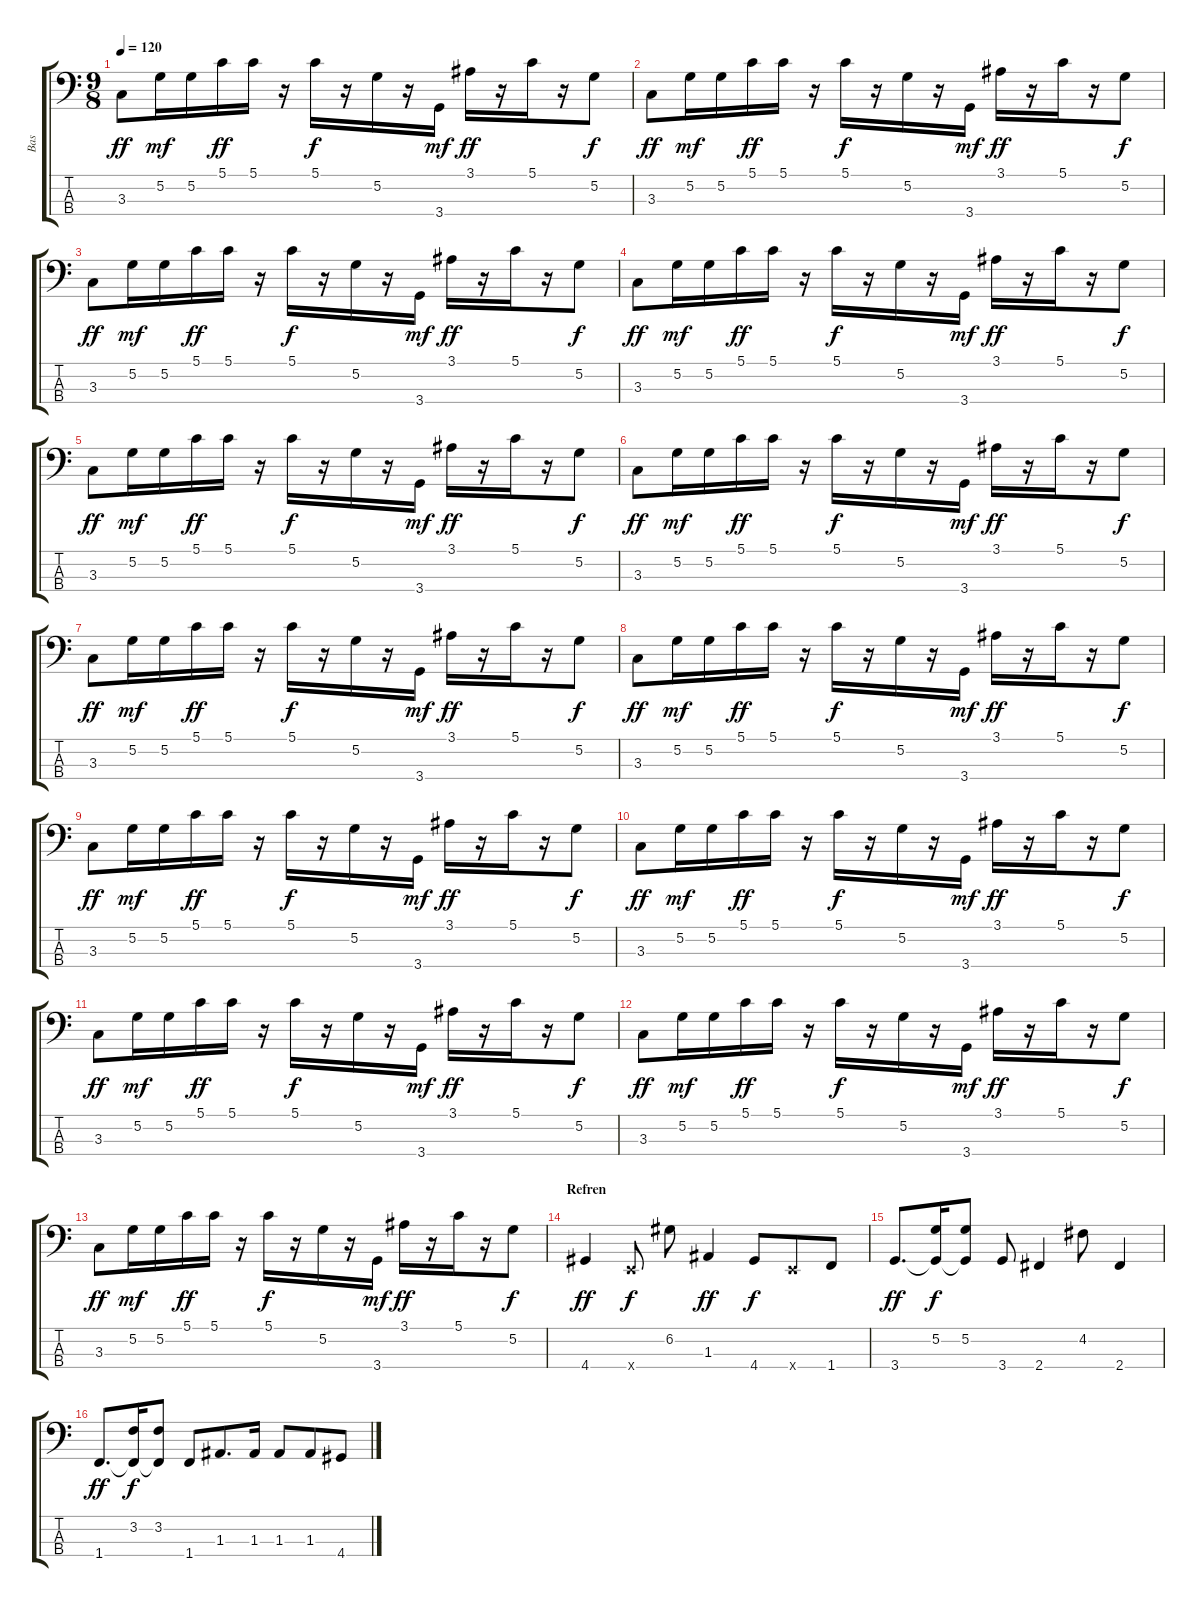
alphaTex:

\track ("Bas" "Bas") {instrument electricbassfinger}
\staff {score tabs}
\tuning (G2 D2 A1 E1) {hide}
\ts (9 8)
\tempo 120
\clef f4
\ks c
3.3.8{dy ff} 5.2.16{dy mf} 5.2.16 5.1.16{dy ff} 5.1.16 r.16 5.1.16{dy f} r.16 5.2.16 r.16 3.4.16{dy mf} 3.1.16{dy ff} r.16 5.1.16 r.16 5.2.8{dy f} |
3.3.8{dy ff} 5.2.16{dy mf} 5.2.16 5.1.16{dy ff} 5.1.16 r.16 5.1.16{dy f} r.16 5.2.16 r.16 3.4.16{dy mf} 3.1.16{dy ff} r.16 5.1.16 r.16 5.2.8{dy f} |
3.3.8{dy ff} 5.2.16{dy mf} 5.2.16 5.1.16{dy ff} 5.1.16 r.16 5.1.16{dy f} r.16 5.2.16 r.16 3.4.16{dy mf} 3.1.16{dy ff} r.16 5.1.16 r.16 5.2.8{dy f} |
3.3.8{dy ff} 5.2.16{dy mf} 5.2.16 5.1.16{dy ff} 5.1.16 r.16 5.1.16{dy f} r.16 5.2.16 r.16 3.4.16{dy mf} 3.1.16{dy ff} r.16 5.1.16 r.16 5.2.8{dy f} |
3.3.8{dy ff} 5.2.16{dy mf} 5.2.16 5.1.16{dy ff} 5.1.16 r.16 5.1.16{dy f} r.16 5.2.16 r.16 3.4.16{dy mf} 3.1.16{dy ff} r.16 5.1.16 r.16 5.2.8{dy f} |
3.3.8{dy ff} 5.2.16{dy mf} 5.2.16 5.1.16{dy ff} 5.1.16 r.16 5.1.16{dy f} r.16 5.2.16 r.16 3.4.16{dy mf} 3.1.16{dy ff} r.16 5.1.16 r.16 5.2.8{dy f} |
3.3.8{dy ff} 5.2.16{dy mf} 5.2.16 5.1.16{dy ff} 5.1.16 r.16 5.1.16{dy f} r.16 5.2.16 r.16 3.4.16{dy mf} 3.1.16{dy ff} r.16 5.1.16 r.16 5.2.8{dy f} |
3.3.8{dy ff} 5.2.16{dy mf} 5.2.16 5.1.16{dy ff} 5.1.16 r.16 5.1.16{dy f} r.16 5.2.16 r.16 3.4.16{dy mf} 3.1.16{dy ff} r.16 5.1.16 r.16 5.2.8{dy f} |
3.3.8{dy ff} 5.2.16{dy mf} 5.2.16 5.1.16{dy ff} 5.1.16 r.16 5.1.16{dy f} r.16 5.2.16 r.16 3.4.16{dy mf} 3.1.16{dy ff} r.16 5.1.16 r.16 5.2.8{dy f} |
3.3.8{dy ff} 5.2.16{dy mf} 5.2.16 5.1.16{dy ff} 5.1.16 r.16 5.1.16{dy f} r.16 5.2.16 r.16 3.4.16{dy mf} 3.1.16{dy ff} r.16 5.1.16 r.16 5.2.8{dy f} |
3.3.8{dy ff} 5.2.16{dy mf} 5.2.16 5.1.16{dy ff} 5.1.16 r.16 5.1.16{dy f} r.16 5.2.16 r.16 3.4.16{dy mf} 3.1.16{dy ff} r.16 5.1.16 r.16 5.2.8{dy f} |
3.3.8{dy ff} 5.2.16{dy mf} 5.2.16 5.1.16{dy ff} 5.1.16 r.16 5.1.16{dy f} r.16 5.2.16 r.16 3.4.16{dy mf} 3.1.16{dy ff} r.16 5.1.16 r.16 5.2.8{dy f} |
3.3.8{dy ff} 5.2.16{dy mf} 5.2.16 5.1.16{dy ff} 5.1.16 r.16 5.1.16{dy f} r.16 5.2.16 r.16 3.4.16{dy mf} 3.1.16{dy ff} r.16 5.1.16 r.16 5.2.8{dy f} |
\section ("" "Refren")
4.4.4{dy ff} 0.4{x}.8{dy f} 6.2.8 1.3.4{dy ff} 4.4.8{dy f} 0.4{x}.8 1.4.8 |
3.4.8{d dy ff} (5.2 3.4{t}).16{dy f} (5.2 3.4{t}).8 3.4.8 2.4.4 4.2.8 2.4.4 |
1.4.8{d dy ff} (3.2 1.4{t}).16{dy f} (3.2 1.4{t}).8 1.4.8 1.3.8{d} 1.3.16 1.3.8 1.3.8 4.4.8
